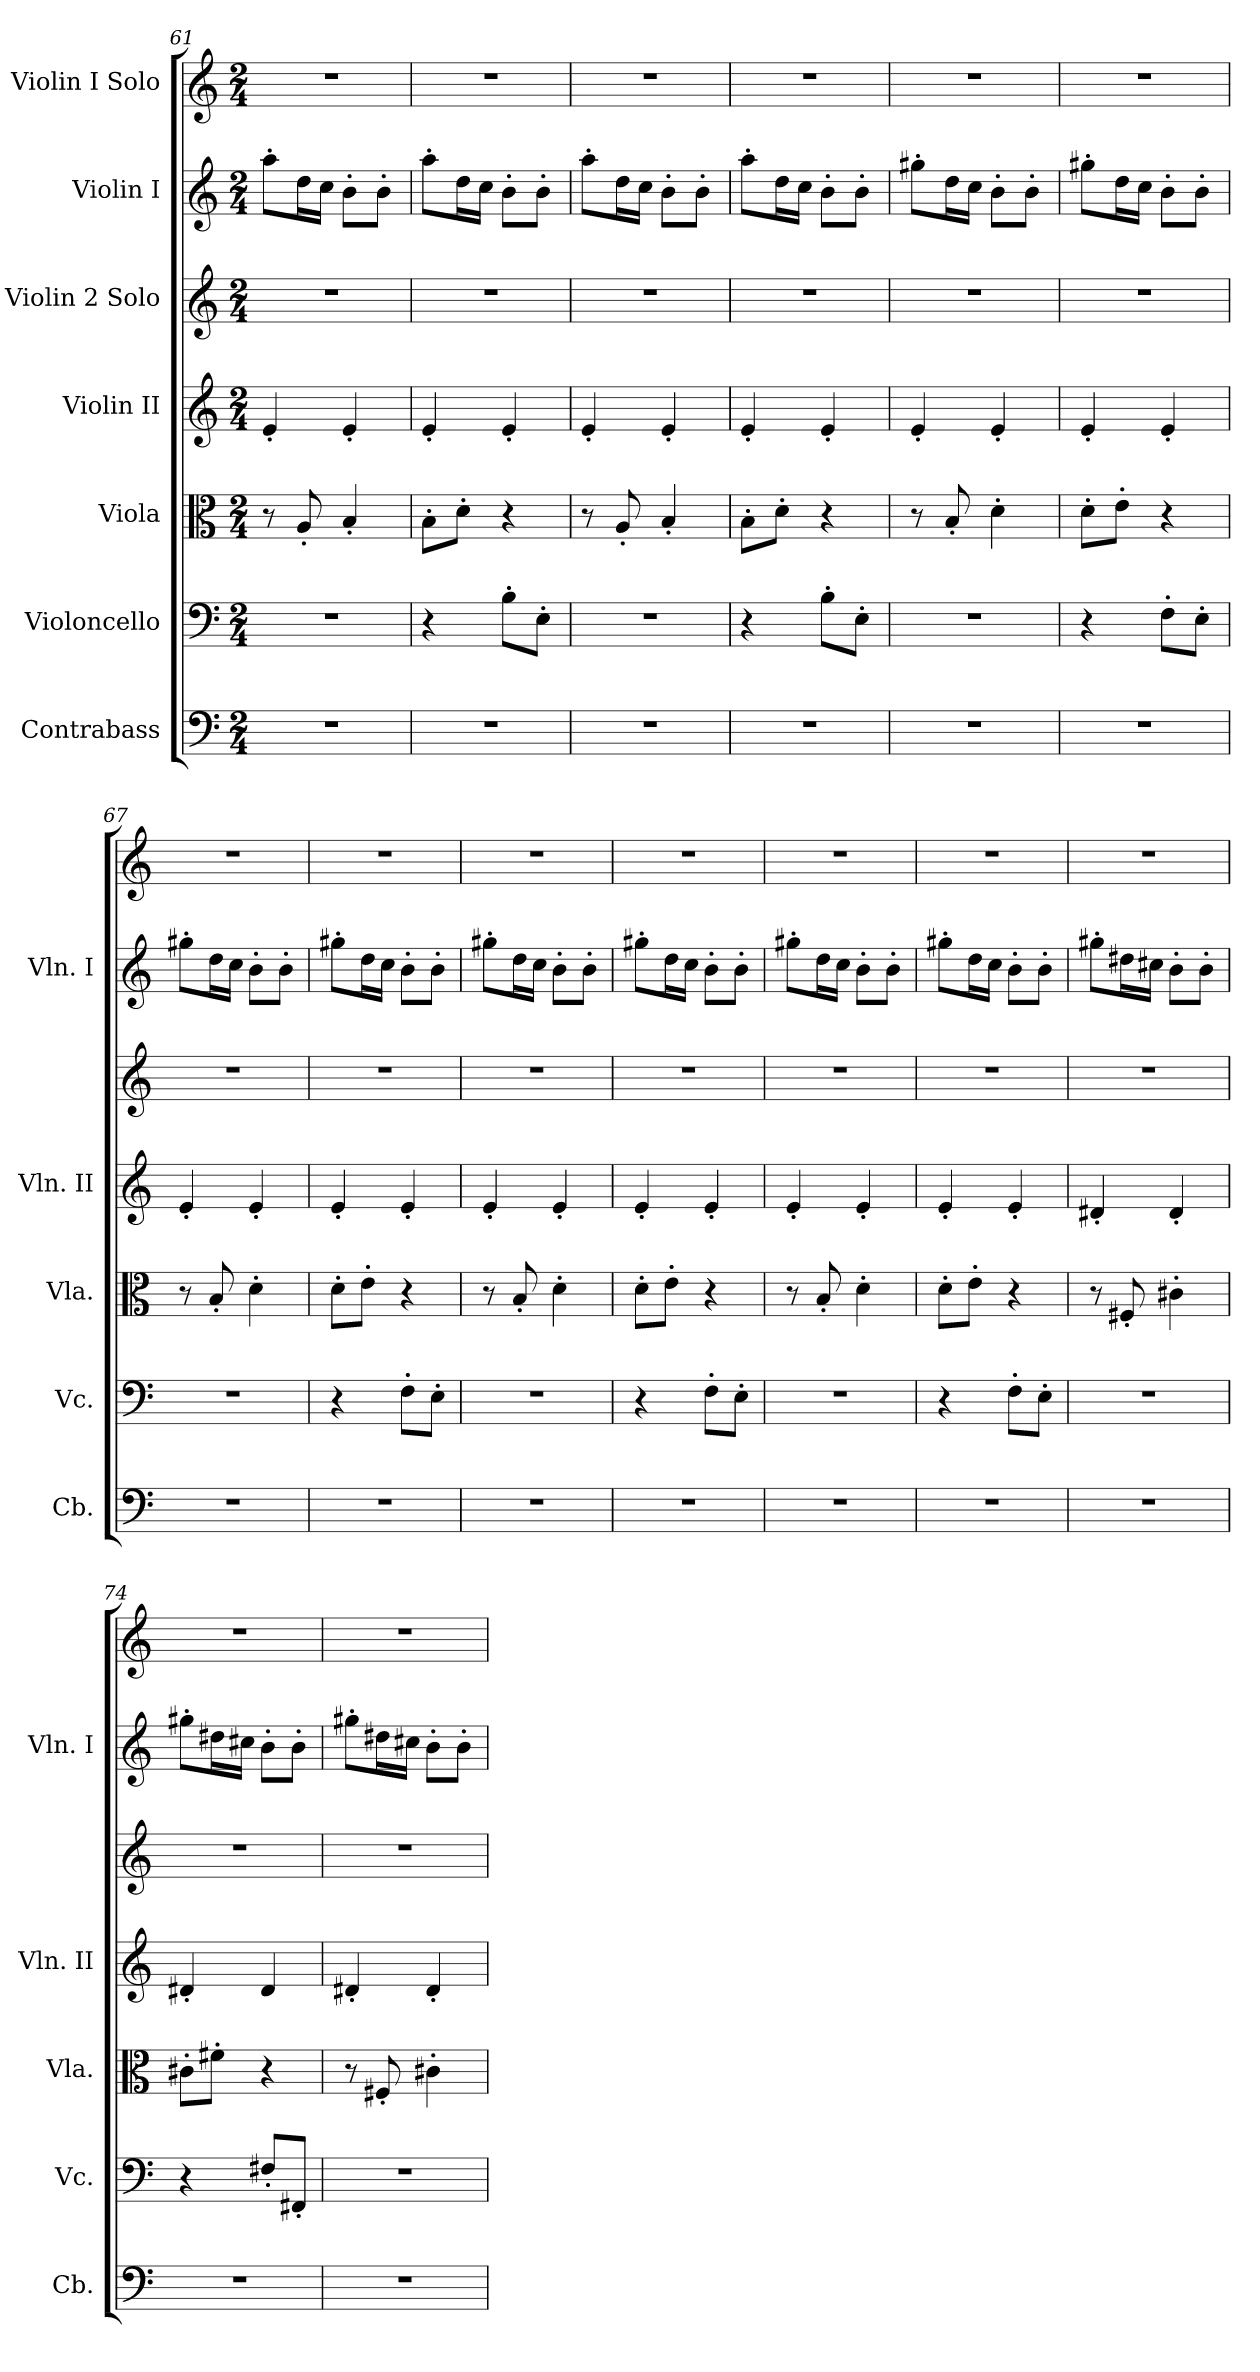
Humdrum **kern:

**kern	**kern	**kern	**kern	**kern	**kern	**kern
*part7	*part6	*part5	*part4	*part3	*part2	*part1
*staff7	*staff6	*staff5	*staff4	*staff3	*staff2	*staff1
*I"Contrabass	*I"Violoncello	*I"Viola	*I"Violin II	*I"Violin 2 Solo	*I"Violin I	*I"Violin I Solo
*I'Cb.	*I'Vc.	*I'Vla.	*I'Vln. II	*	*I'Vln. I	*
*clefF4	*clefF4	*clefC3	*clefG2	*clefG2	*clefG2	*clefG2
*ITrd7c12	*	*	*	*	*	*
*k[]	*k[]	*k[]	*k[]	*k[]	*k[]	*k[]
*M2/4	*M2/4	*M2/4	*M2/4	*M2/4	*M2/4	*M2/4
=61	=61	=61	=61	=61	=61	=61
2r	2r	8r	4e'/	2r	8aa'\L	2r
.	.	8A'/	.	.	16dd\L	.
.	.	.	.	.	16cc\JJ	.
.	.	4B'/	4e'/	.	8b'\L	.
.	.	.	.	.	8b'\J	.
!!LO:PB:g=z
=62	=62	=62	=62	=62	=62	=62
2r	4r	8B'\L	4e'/	2r	8aa'\L	2r
.	.	8d'\J	.	.	16dd\L	.
.	.	.	.	.	16cc\JJ	.
.	8B'\L	4r	4e'/	.	8b'\L	.
.	8E'\J	.	.	.	8b'\J	.
=63	=63	=63	=63	=63	=63	=63
2r	2r	8r	4e'/	2r	8aa'\L	2r
.	.	8A'/	.	.	16dd\L	.
.	.	.	.	.	16cc\JJ	.
.	.	4B'/	4e'/	.	8b'\L	.
.	.	.	.	.	8b'\J	.
=64	=64	=64	=64	=64	=64	=64
2r	4r	8B'\L	4e'/	2r	8aa'\L	2r
.	.	8d'\J	.	.	16dd\L	.
.	.	.	.	.	16cc\JJ	.
.	8B'\L	4r	4e'/	.	8b'\L	.
.	8E'\J	.	.	.	8b'\J	.
=65	=65	=65	=65	=65	=65	=65
2r	2r	8r	4e'/	2r	8gg#X'\L	2r
.	.	8B'/	.	.	16dd\L	.
.	.	.	.	.	16cc\JJ	.
.	.	4d'\	4e'/	.	8b'\L	.
.	.	.	.	.	8b'\J	.
=66	=66	=66	=66	=66	=66	=66
2r	4r	8d'\L	4e'/	2r	8gg#X'\L	2r
.	.	8e'\J	.	.	16dd\L	.
.	.	.	.	.	16cc\JJ	.
.	8F'\L	4r	4e'/	.	8b'\L	.
.	8E'\J	.	.	.	8b'\J	.
=67	=67	=67	=67	=67	=67	=67
2r	2r	8r	4e'/	2r	8gg#X'\L	2r
.	.	8B'/	.	.	16dd\L	.
.	.	.	.	.	16cc\JJ	.
.	.	4d'\	4e'/	.	8b'\L	.
.	.	.	.	.	8b'\J	.
=68	=68	=68	=68	=68	=68	=68
2r	4r	8d'\L	4e'/	2r	8gg#X'\L	2r
.	.	8e'\J	.	.	16dd\L	.
.	.	.	.	.	16cc\JJ	.
.	8F'\L	4r	4e'/	.	8b'\L	.
.	8E'\J	.	.	.	8b'\J	.
=69	=69	=69	=69	=69	=69	=69
2r	2r	8r	4e'/	2r	8gg#X'\L	2r
.	.	8B'/	.	.	16dd\L	.
.	.	.	.	.	16cc\JJ	.
.	.	4d'\	4e'/	.	8b'\L	.
.	.	.	.	.	8b'\J	.
!!LO:PB:g=z
=70	=70	=70	=70	=70	=70	=70
2r	4r	8d'\L	4e'/	2r	8gg#X'\L	2r
.	.	8e'\J	.	.	16dd\L	.
.	.	.	.	.	16cc\JJ	.
.	8F'\L	4r	4e'/	.	8b'\L	.
.	8E'\J	.	.	.	8b'\J	.
=71	=71	=71	=71	=71	=71	=71
2r	2r	8r	4e'/	2r	8gg#X'\L	2r
.	.	8B'/	.	.	16dd\L	.
.	.	.	.	.	16cc\JJ	.
.	.	4d'\	4e'/	.	8b'\L	.
.	.	.	.	.	8b'\J	.
=72	=72	=72	=72	=72	=72	=72
2r	4r	8d'\L	4e'/	2r	8gg#X'\L	2r
.	.	8e'\J	.	.	16dd\L	.
.	.	.	.	.	16cc\JJ	.
.	8F'\L	4r	4e'/	.	8b'\L	.
.	8E'\J	.	.	.	8b'\J	.
=73	=73	=73	=73	=73	=73	=73
2r	2r	8r	4d#X'/	2r	8gg#X'\L	2r
.	.	8F#X'/	.	.	16dd#X\L	.
.	.	.	.	.	16cc#X\JJ	.
.	.	4c#X'\	4d#'/	.	8b'\L	.
.	.	.	.	.	8b'\J	.
=74	=74	=74	=74	=74	=74	=74
2r	4r	8c#X'\L	4d#X'/	2r	8gg#X'\L	2r
.	.	8f#X'\J	.	.	16dd#X\L	.
.	.	.	.	.	16cc#X\JJ	.
.	8F#X'/L	4r	4d#/	.	8b'\L	.
.	8FF#X'/J	.	.	.	8b'\J	.
=75	=75	=75	=75	=75	=75	=75
2r	2r	8r	4d#X'/	2r	8gg#X'\L	2r
.	.	8F#X'/	.	.	16dd#X\L	.
.	.	.	.	.	16cc#X\JJ	.
.	.	4c#X'\	4d#'/	.	8b'\L	.
.	.	.	.	.	8b'\J	.
=	=	=	=	=	=	=
*-	*-	*-	*-	*-	*-	*-
